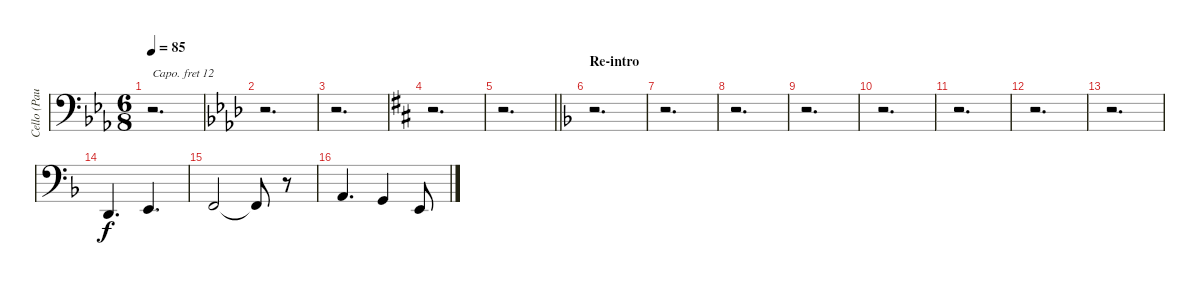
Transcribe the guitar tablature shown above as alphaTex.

\track ("Cello (Paul F. Boehnke)" "Cello (Pau") {instrument cello}
\staff {score}
\capo 12
\tuning (A2 D2 G1 B0) {hide}
\ts (6 8)
\tempo 85
\clef f4
\ks cminor
r.2{d dy mf} |
\ks fminor
r.2{d} |
r.2{d} |
\ks d
r.2{d} |
\barLineRight lightlight
r.2{d} |
\section ("" "Re-intro")
\ks dminor
r.2{d} |
r.2{d} |
r.2{d} |
r.2{d} |
r.2{d} |
r.2{d} |
r.2{d} |
r.2{d} |
3.4.4{d dy f} 5.4.4{d} |
6.4.2 6.4{t}.8 r.8 |
2.3.4{d} 0.3.4 5.4.8
